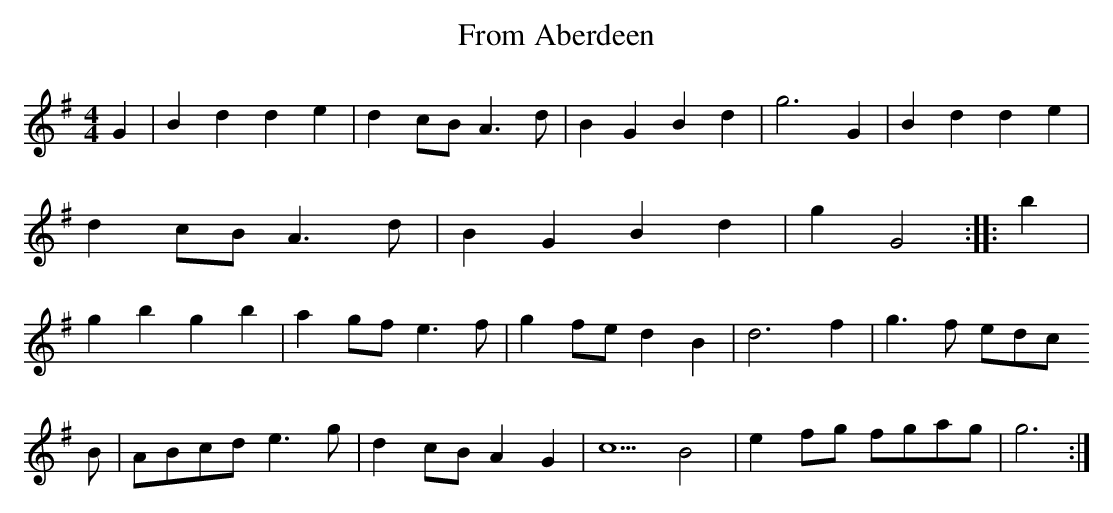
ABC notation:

X:1
T:From Aberdeen
K:G
M:4/4
G2|B2 d2 d2 e2|d2 cB A3 d|B2 G2 B2 d2|g6 G2|B2 d2 d2 e2|d2 cB A3 d|\
B2 G2 B2 d2|g2 G4::b2 |g2 b2 g2 b2|a2 gf e3 f|g2 fe d2 B2|d6 f2|g3 f edc
B|\
ABcd e3 g| d2 cB A2 G2|c5 B4|e2 fg fgag| g6:|
